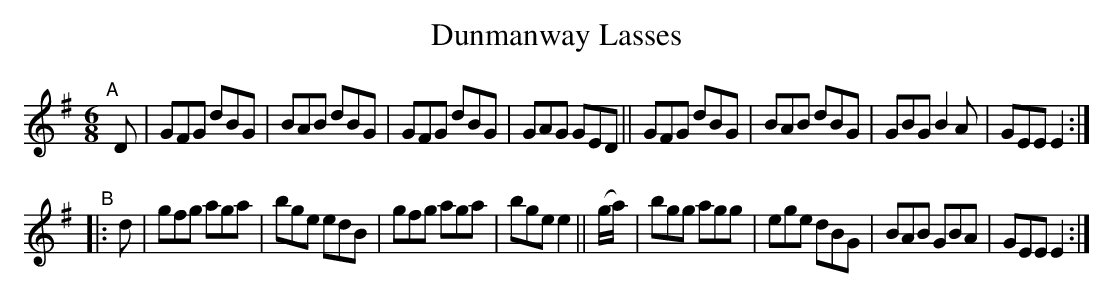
X:1
T: Dunmanway Lasses
M: 6/8
L: 1/8
K: G
"^A"[|] D \
|  GFG dBG | BAB dBG | GFG dBG | GAG GED \
|| GFG dBG | BAB dBG | GBG B2A | GEE E2 :|
"^B"|: d  | gfg aga | bge edB | gfg aga | bge e2 \
|| (g/a/) | bgg agg | ege dBG | BAB GBA | GEE E2 :|
